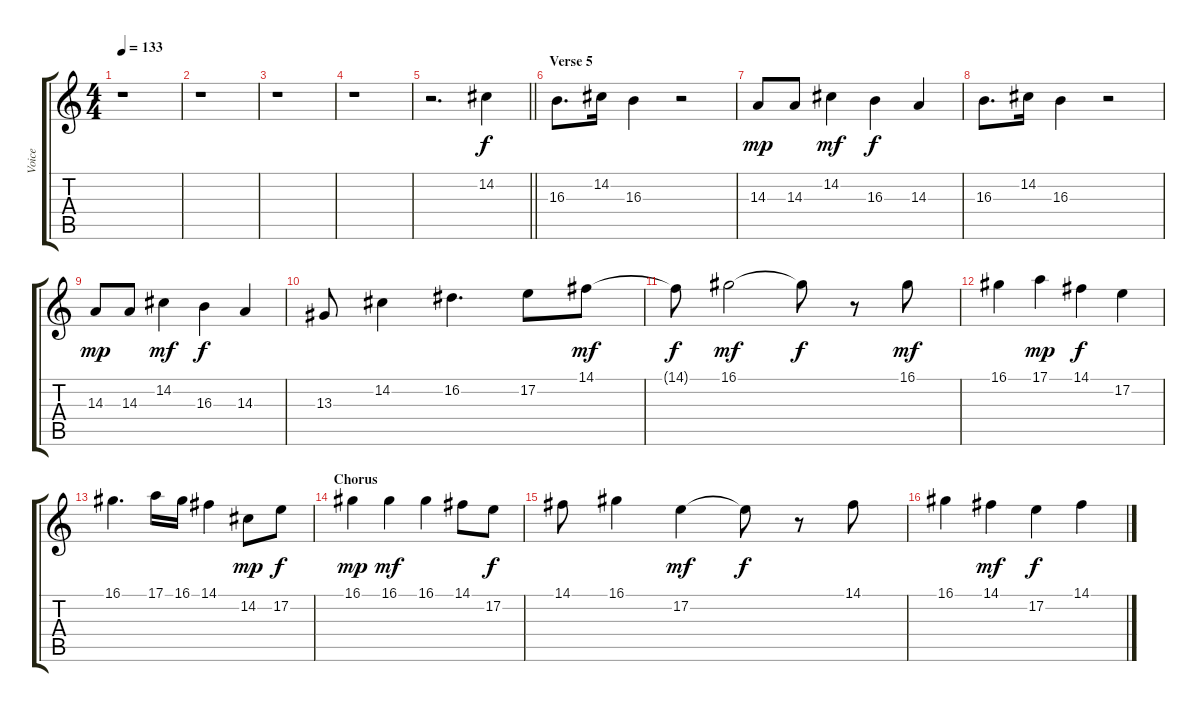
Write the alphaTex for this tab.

\track ("Voice" "Voice") {instrument sopranosax}
\staff {score tabs}
\tuning (E4 B3 G3 D3 A2 E2) {hide}
\ts (4 4)
\tempo 133
\clef g2
\ks c
r.1{dy f} |
r.1 |
r.1 |
r.1 |
\barLineRight lightlight
r.2{d} 14.2.4 |
\section ("" "Verse 5")
16.3.8{d} 14.2.16 16.3.4 r.2 |
14.3.8{dy mp} 14.3.8 14.2.4{dy mf} 16.3.4{dy f} 14.3.4 |
16.3.8{d} 14.2.16 16.3.4 r.2 |
14.3.8{dy mp} 14.3.8 14.2.4{dy mf} 16.3.4{dy f} 14.3.4 |
13.3.8 14.2.4 16.2.4{d} 17.2.8 14.1.8{dy mf} |
14.1{t}.8{dy f} 16.1.2{dy mf} 16.1{t}.8{dy f} r.8 16.1.8{dy mf} |
16.1.4 17.1.4{dy mp} 14.1.4{dy f} 17.2.4 |
16.1.4{d} 17.1.16 16.1.16 14.1.4 14.2.8{dy mp} 17.2.8{dy f} |
\section ("" "Chorus")
16.1.4{dy mp} 16.1.4{dy mf} 16.1.4 14.1.8 17.2.8{dy f} |
14.1.8 16.1.4 17.2.4{dy mf} 17.2{t}.8{dy f} r.8 14.1.8 |
16.1.4 14.1.4{dy mf} 17.2.4{dy f} 14.1.4
